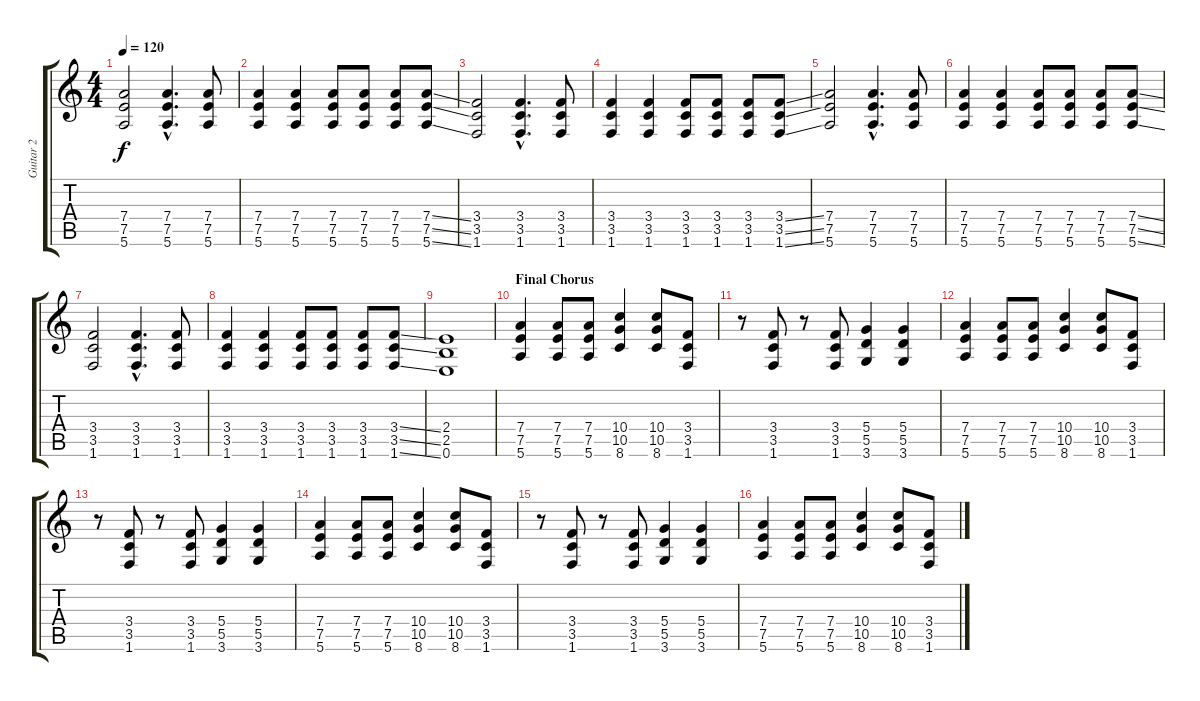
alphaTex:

\track ("Guitar 2" "Guitar 2") {instrument acousticguitarsteel}
\staff {score tabs}
\tuning (E4 B3 G3 D3 A2 E2) {hide}
\ts (4 4)
\tempo 120
\clef g2
\ks c
(7.4 7.5 5.6).2{dy f} (7.4{hac} 7.5{hac} 5.6{hac}).4{d} (7.4 7.5 5.6).8 |
(7.4 7.5 5.6).4 (7.4 7.5 5.6).4 (7.4 7.5 5.6).8 (7.4 7.5 5.6).8 (7.4 7.5 5.6).8 (7.4{ss} 7.5{ss} 5.6{ss}).8 |
(3.4 3.5 1.6).2 (3.4{hac} 3.5{hac} 1.6{hac}).4{d} (3.4 3.5 1.6).8 |
(3.4 3.5 1.6).4 (3.4 3.5 1.6).4 (3.4 3.5 1.6).8 (3.4 3.5 1.6).8 (3.4 3.5 1.6).8 (3.4{ss} 3.5{ss} 1.6{ss}).8 |
(7.4 7.5 5.6).2 (7.4{hac} 7.5{hac} 5.6{hac}).4{d} (7.4 7.5 5.6).8 |
(7.4 7.5 5.6).4 (7.4 7.5 5.6).4 (7.4 7.5 5.6).8 (7.4 7.5 5.6).8 (7.4 7.5 5.6).8 (7.4{ss} 7.5{ss} 5.6{ss}).8 |
(3.4 3.5 1.6).2 (3.4{hac} 3.5{hac} 1.6{hac}).4{d} (3.4 3.5 1.6).8 |
(3.4 3.5 1.6).4 (3.4 3.5 1.6).4 (3.4 3.5 1.6).8 (3.4 3.5 1.6).8 (3.4 3.5 1.6).8 (3.4{ss} 3.5{ss} 1.6{ss}).8 |
(2.4 2.5 0.6).1 |
\section ("" "Final Chorus")
(7.4 7.5 5.6).4 (7.4 7.5 5.6).8 (7.4 7.5 5.6).8 (10.4 10.5 8.6).4 (10.4 10.5 8.6).8 (3.4 3.5 1.6).8 |
r.8 (3.4 3.5 1.6).8 r.8 (3.4 3.5 1.6).8 (5.4 5.5 3.6).4 (5.4 5.5 3.6).4 |
(7.4 7.5 5.6).4 (7.4 7.5 5.6).8 (7.4 7.5 5.6).8 (10.4 10.5 8.6).4 (10.4 10.5 8.6).8 (3.4 3.5 1.6).8 |
r.8 (3.4 3.5 1.6).8 r.8 (3.4 3.5 1.6).8 (5.4 5.5 3.6).4 (5.4 5.5 3.6).4 |
(7.4 7.5 5.6).4 (7.4 7.5 5.6).8 (7.4 7.5 5.6).8 (10.4 10.5 8.6).4 (10.4 10.5 8.6).8 (3.4 3.5 1.6).8 |
r.8 (3.4 3.5 1.6).8 r.8 (3.4 3.5 1.6).8 (5.4 5.5 3.6).4 (5.4 5.5 3.6).4 |
(7.4 7.5 5.6).4 (7.4 7.5 5.6).8 (7.4 7.5 5.6).8 (10.4 10.5 8.6).4 (10.4 10.5 8.6).8 (3.4 3.5 1.6).8
